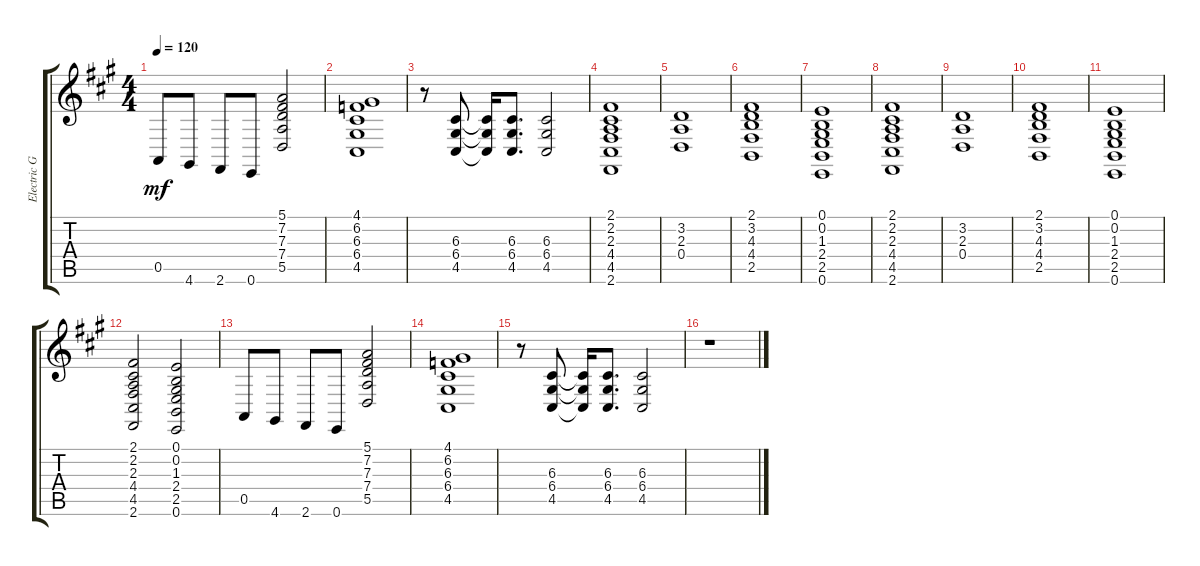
\track ("Electric Guitar - 2" "Electric G") {instrument synthbrass1}
\staff {score tabs}
\tuning (E4 B3 G3 D3 A2 E2) {hide}
\ts (4 4)
\tempo 120
\clef g2
\ks f#minor
0.5.8{dy mf} 4.6.8 2.6.8 0.6.8 (5.1 7.2 7.3 7.4 5.5).2 |
(4.1 6.2 6.3 6.4 4.5).1 |
r.8 (6.3 6.4 4.5).8 (6.3{t} 6.4{t} 4.5{t}).16 (6.3 6.4 4.5).8{d} (6.3 6.4 4.5).2 |
(2.1 2.2 2.3 4.4 4.5 2.6).1 |
(3.2 2.3 0.4).1 |
(2.1 3.2 4.3 4.4 2.5).1 |
(0.1 0.2 1.3 2.4 2.5 0.6).1 |
(2.1 2.2 2.3 4.4 4.5 2.6).1 |
(3.2 2.3 0.4).1 |
(2.1 3.2 4.3 4.4 2.5).1 |
(0.1 0.2 1.3 2.4 2.5 0.6).1 |
(2.1 2.2 2.3 4.4 4.5 2.6).2 (0.1 0.2 1.3 2.4 2.5 0.6).2 |
0.5.8 4.6.8 2.6.8 0.6.8 (5.1 7.2 7.3 7.4 5.5).2 |
(4.1 6.2 6.3 6.4 4.5).1 |
r.8 (6.3 6.4 4.5).8 (6.3{t} 6.4{t} 4.5{t}).16 (6.3 6.4 4.5).8{d} (6.3 6.4 4.5).2 |
r.1
